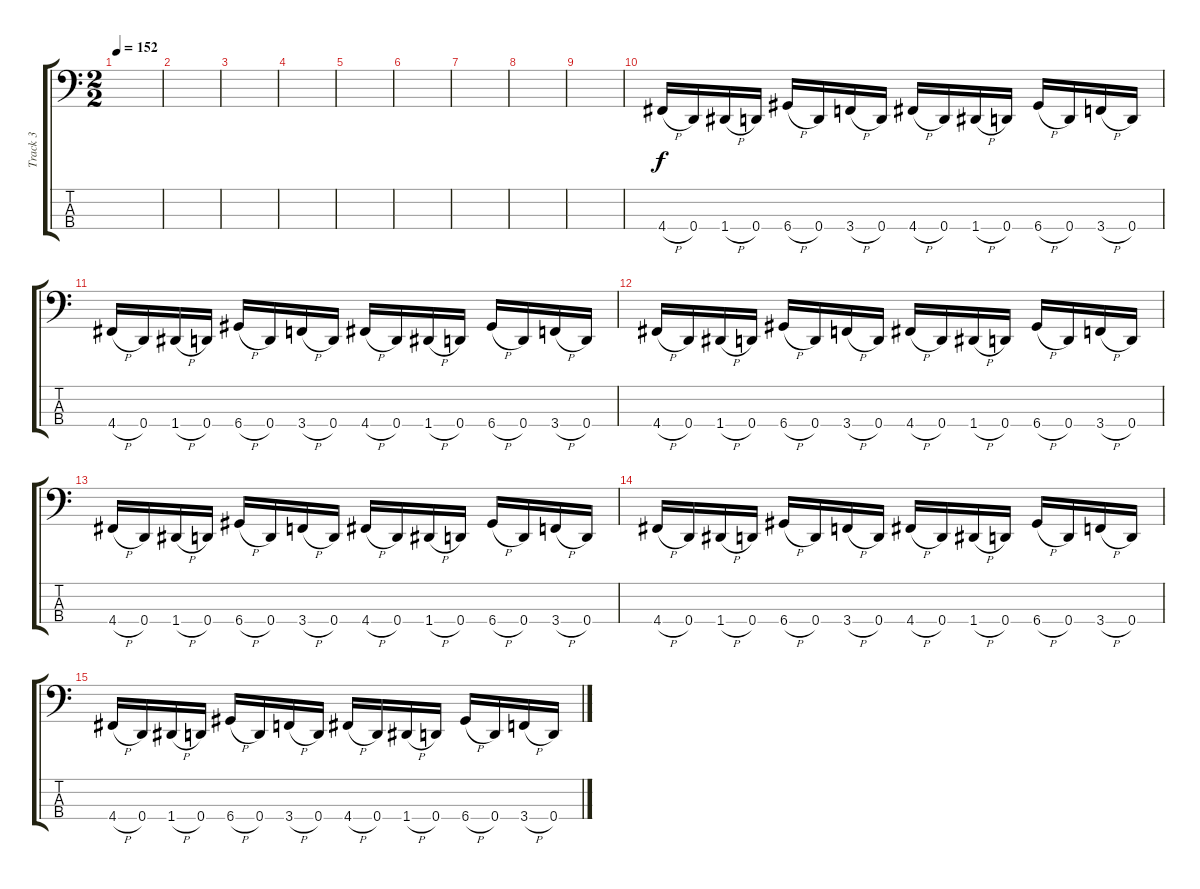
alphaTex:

\track ("Track 3" "Track 3") {instrument electricbasspick}
\staff {score tabs}
\tuning (F2 C2 G1 D1) {hide}
\ts (2 2)
\tempo 152
\clef f4
\ks c
|
|
|
|
|
|
|
|
|
4.4{h}.16 0.4.16 1.4{h}.16 0.4.16 6.4{h}.16 0.4.16 3.4{h}.16 0.4.16 4.4{h}.16 0.4.16 1.4{h}.16 0.4.16 6.4{h}.16 0.4.16 3.4{h}.16 0.4.16 |
4.4{h}.16 0.4.16 1.4{h}.16 0.4.16 6.4{h}.16 0.4.16 3.4{h}.16 0.4.16 4.4{h}.16 0.4.16 1.4{h}.16 0.4.16 6.4{h}.16 0.4.16 3.4{h}.16 0.4.16 |
4.4{h}.16 0.4.16 1.4{h}.16 0.4.16 6.4{h}.16 0.4.16 3.4{h}.16 0.4.16 4.4{h}.16 0.4.16 1.4{h}.16 0.4.16 6.4{h}.16 0.4.16 3.4{h}.16 0.4.16 |
4.4{h}.16 0.4.16 1.4{h}.16 0.4.16 6.4{h}.16 0.4.16 3.4{h}.16 0.4.16 4.4{h}.16 0.4.16 1.4{h}.16 0.4.16 6.4{h}.16 0.4.16 3.4{h}.16 0.4.16 |
4.4{h}.16 0.4.16 1.4{h}.16 0.4.16 6.4{h}.16 0.4.16 3.4{h}.16 0.4.16 4.4{h}.16 0.4.16 1.4{h}.16 0.4.16 6.4{h}.16 0.4.16 3.4{h}.16 0.4.16 |
4.4{h}.16 0.4.16 1.4{h}.16 0.4.16 6.4{h}.16 0.4.16 3.4{h}.16 0.4.16 4.4{h}.16 0.4.16 1.4{h}.16 0.4.16 6.4{h}.16 0.4.16 3.4{h}.16 0.4.16
